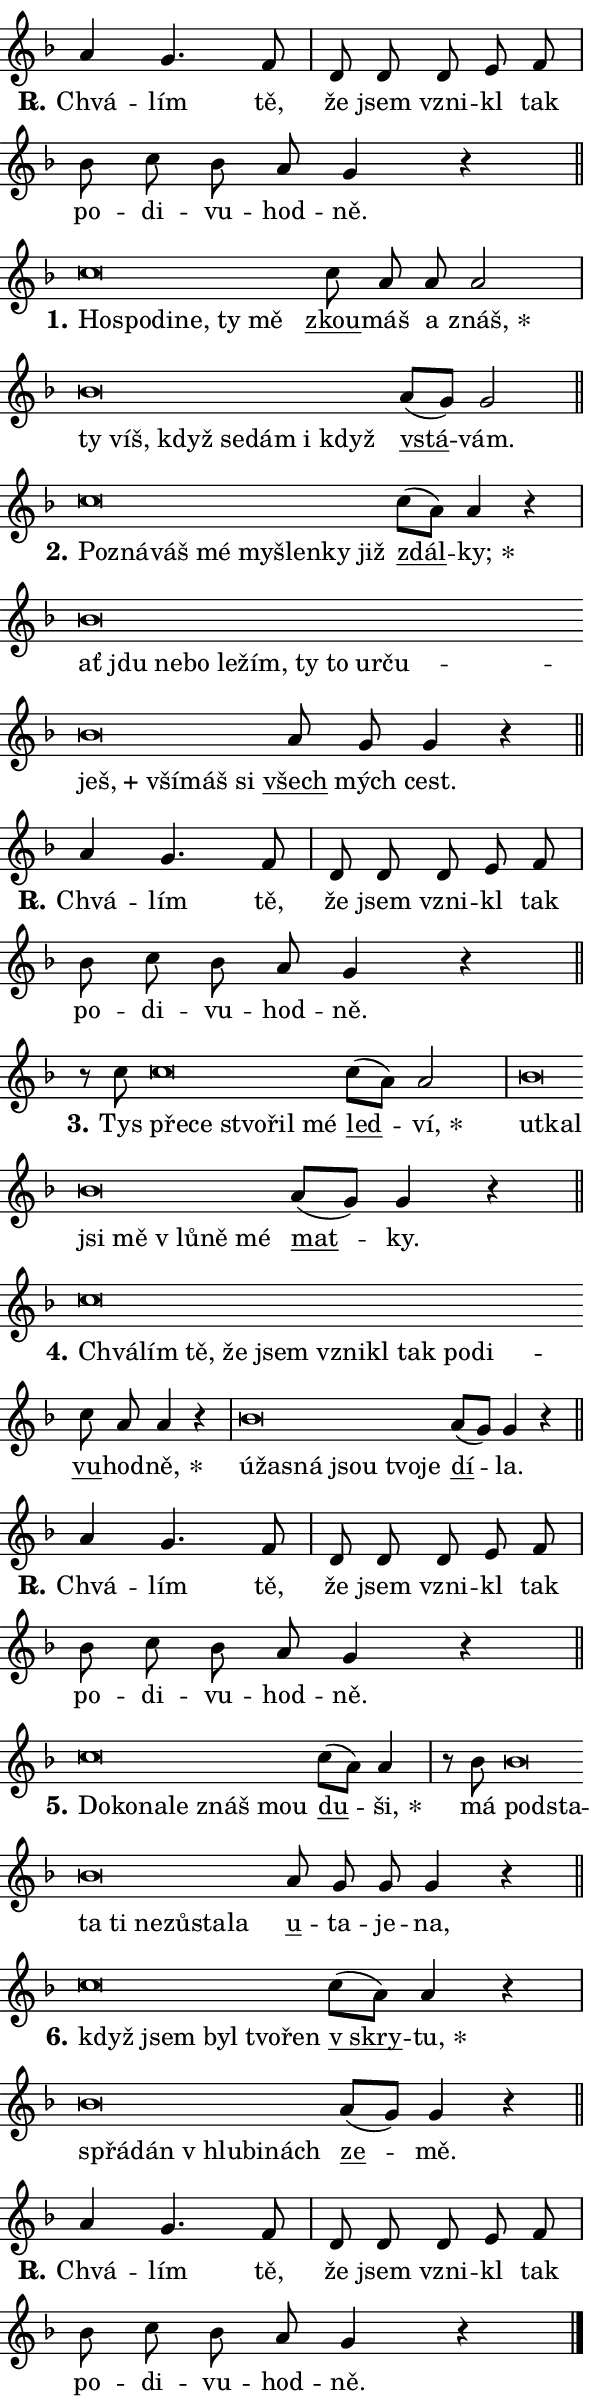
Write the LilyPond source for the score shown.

\version "2.24.0"
\header { tagline = "" }
\paper {
  indent = 0\cm
  top-margin = 0\cm
  right-margin = 0.13\cm % to fit lyric hyphens
  bottom-margin = 0\cm
  left-margin = 0\cm
  paper-width = 10\cm
  page-breaking = #ly:one-page-breaking
  system-system-spacing.basic-distance = #11
  score-system-spacing.basic-distance = #11
  ragged-last = ##f
}


%% Author: Thomas Morley
%% https://lists.gnu.org/archive/html/lilypond-user/2020-05/msg00002.html
#(define (line-position grob)
"Returns position of @var[grob} in current system:
   @code{'start}, if at first time-step
   @code{'end}, if at last time-step
   @code{'middle} otherwise
"
  (let* ((col (ly:item-get-column grob))
         (ln (ly:grob-object col 'left-neighbor))
         (rn (ly:grob-object col 'right-neighbor))
         (col-to-check-left (if (ly:grob? ln) ln col))
         (col-to-check-right (if (ly:grob? rn) rn col))
         (break-dir-left
           (and
             (ly:grob-property col-to-check-left 'non-musical #f)
             (ly:item-break-dir col-to-check-left)))
         (break-dir-right
           (and
             (ly:grob-property col-to-check-right 'non-musical #f)
             (ly:item-break-dir col-to-check-right))))
        (cond ((eqv? 1 break-dir-left) 'start)
              ((eqv? -1 break-dir-right) 'end)
              (else 'middle))))

#(define (tranparent-at-line-position vctor)
  (lambda (grob)
  "Relying on @code{line-position} select the relevant enry from @var{vctor}.
Used to determine transparency,"
    (case (line-position grob)
      ((end) (not (vector-ref vctor 0)))
      ((middle) (not (vector-ref vctor 1)))
      ((start) (not (vector-ref vctor 2))))))

noteHeadBreakVisibility =
#(define-music-function (break-visibility)(vector?)
"Makes @code{NoteHead}s transparent relying on @var{break-visibility}"
#{
  \override NoteHead.transparent =
    #(tranparent-at-line-position break-visibility)
#})

#(define delete-ledgers-for-transparent-note-heads
  (lambda (grob)
    "Reads whether a @code{NoteHead} is transparent.
If so this @code{NoteHead} is removed from @code{'note-heads} from
@var{grob}, which is supposed to be @code{LedgerLineSpanner}.
As a result ledgers are not printed for this @code{NoteHead}"
    (let* ((nhds-array (ly:grob-object grob 'note-heads))
           (nhds-list
             (if (ly:grob-array? nhds-array)
                 (ly:grob-array->list nhds-array)
                 '()))
           ;; Relies on the transparent-property being done before
           ;; Staff.LedgerLineSpanner.after-line-breaking is executed.
           ;; This is fragile ...
           (to-keep
             (remove
               (lambda (nhd)
                 (ly:grob-property nhd 'transparent #f))
               nhds-list)))
      ;; TODO find a better method to iterate over grob-arrays, similiar
      ;; to filter/remove etc for lists
      ;; For now rebuilt from scratch
      (set! (ly:grob-object grob 'note-heads)  '())
      (for-each
        (lambda (nhd)
          (ly:pointer-group-interface::add-grob grob 'note-heads nhd))
        to-keep))))

squashNotes = {
  \override NoteHead.X-extent = #'(-0.2 . 0.2)
  \override NoteHead.Y-extent = #'(-0.75 . 0)
  \override NoteHead.stencil =
    #(lambda (grob)
       (let ((pos (ly:grob-property grob 'staff-position)))
         (begin
           (if (< pos -7) (display "ERROR: Lower brevis then expected\n") (display ""))
           (if (<= pos -6) ly:text-interface::print ly:note-head::print))))
}
unSquashNotes = {
  \revert NoteHead.X-extent
  \revert NoteHead.Y-extent
  \revert NoteHead.stencil
}

hideNotes = \noteHeadBreakVisibility #begin-of-line-visible
unHideNotes = \noteHeadBreakVisibility #all-visible

% work-around for resetting accidentals
% https://lilypond.org/doc/v2.23/Documentation/notation/displaying-rhythms#unmetered-music
cadenzaMeasure = {
  \cadenzaOff
  \partial 1024 s1024
  \cadenzaOn
}

#(define-markup-command (accent layout props text) (markup?)
  "Underline accented syllable"
  (interpret-markup layout props
    #{\markup \override #'(offset . 4.3) \underline { #text }#}))

responsum = \markup \concat {
  "R" \hspace #-1.05 \path #0.1 #'((moveto 0 0.07) (lineto 0.9 0.8)) \hspace #0.05 "."
}

spaceSize = #0.6828661417322834 % exact space size for TeX Gyre Schola

\layout {
  \context {
    \Staff
    \remove "Time_signature_engraver"
    \override LedgerLineSpanner.after-line-breaking = #delete-ledgers-for-transparent-note-heads
  }
  \context {
    \Lyrics {
      \override LyricSpace.minimum-distance = \spaceSize
      \override LyricText.font-name = #"TeX Gyre Schola"
      \override LyricText.font-size = 1
      \override StanzaNumber.font-name = #"TeX Gyre Schola Bold"
      \override StanzaNumber.font-size = 1
    }
  }
  \context {
    \Score 
    \override NoteHead.text =
      #(lambda (grob) 
        (let ((pos (ly:grob-property grob 'staff-position)))
          #{\markup {
            \combine
              \halign #-0.55 \raise #(if (= pos -6) 0 0.5) \override #'(thickness . 2) \draw-line #'(3.2 . 0)
              \musicglyph "noteheads.sM1"
          }#}))
  }
}

% magnetic-lyrics.ily
%
%   written by
%     Jean Abou Samra <jean@abou-samra.fr>
%     Werner Lemberg <wl@gnu.org>
%
%   adapted by
%     Jiri Hon <jiri.hon@gmail.com>
%
% Version 2022-Apr-15

% https://www.mail-archive.com/lilypond-user@gnu.org/msg149350.html

#(define (Left_hyphen_pointer_engraver context)
   "Collect syllable-hyphen-syllable occurrences in lyrics and store
them in properties.  This engraver only looks to the left.  For
example, if the lyrics input is @code{foo -- bar}, it does the
following.

@itemize @bullet
@item
Set the @code{text} property of the @code{LyricHyphen} grob between
@q{foo} and @q{bar} to @code{foo}.

@item
Set the @code{left-hyphen} property of the @code{LyricText} grob with
text @q{foo} to the @code{LyricHyphen} grob between @q{foo} and
@q{bar}.
@end itemize

Use this auxiliary engraver in combination with the
@code{lyric-@/text::@/apply-@/magnetic-@/offset!} hook."
   (let ((hyphen #f)
         (text #f))
     (make-engraver
      (acknowledgers
       ((lyric-syllable-interface engraver grob source-engraver)
        (set! text grob)))
      (end-acknowledgers
       ((lyric-hyphen-interface engraver grob source-engraver)
        ;(when (not (grob::has-interface grob 'lyric-space-interface))
          (set! hyphen grob)));)
      ((stop-translation-timestep engraver)
       (when (and text hyphen)
         (ly:grob-set-object! text 'left-hyphen hyphen))
       (set! text #f)
       (set! hyphen #f)))))

#(define (lyric-text::apply-magnetic-offset! grob)
   "If the space between two syllables is less than the value in
property @code{LyricText@/.details@/.squash-threshold}, move the right
syllable to the left so that it gets concatenated with the left
syllable.

Use this function as a hook for
@code{LyricText@/.after-@/line-@/breaking} if the
@code{Left_@/hyphen_@/pointer_@/engraver} is active."
   (let ((hyphen (ly:grob-object grob 'left-hyphen #f)))
     (when hyphen
       (let ((left-text (ly:spanner-bound hyphen LEFT)))
         (when (grob::has-interface left-text 'lyric-syllable-interface)
           (let* ((common (ly:grob-common-refpoint grob left-text X))
                  (this-x-ext (ly:grob-extent grob common X))
                  (left-x-ext
                   (begin
                     ;; Trigger magnetism for left-text.
                     (ly:grob-property left-text 'after-line-breaking)
                     (ly:grob-extent left-text common X)))
                  ;; `delta` is the gap width between two syllables.
                  (delta (- (interval-start this-x-ext)
                            (interval-end left-x-ext)))
                  (details (ly:grob-property grob 'details))
                  (threshold (assoc-get 'squash-threshold details 0.2)))
             (when (< delta threshold)
               (let* (;; We have to manipulate the input text so that
                      ;; ligatures crossing syllable boundaries are not
                      ;; disabled.  For languages based on the Latin
                      ;; script this is essentially a beautification.
                      ;; However, for non-Western scripts it can be a
                      ;; necessity.
                      (lt (ly:grob-property left-text 'text))
                      (rt (ly:grob-property grob 'text))
                      (is-space (grob::has-interface hyphen 'lyric-space-interface))
                      (space (if is-space " " ""))
                      (extra-delta (if is-space spaceSize 0))
                      ;; Append new syllable.
                      (ltrt-space (if (and (string? lt) (string? rt))
                                (string-append lt space rt)
                                (make-concat-markup (list lt space rt))))
                      ;; Right-align `ltrt` to the right side.
                      (ltrt-space-markup (grob-interpret-markup
                               grob
                               (make-translate-markup
                                (cons (interval-length this-x-ext) 0)
                                (make-right-align-markup ltrt-space)))))
                 (begin
                   ;; Don't print `left-text`.
                   (ly:grob-set-property! left-text 'stencil #f)
                   ;; Set text and stencil (which holds all collected
                   ;; syllables so far) and shift it to the left.
                   (ly:grob-set-property! grob 'text ltrt-space)
                   (ly:grob-set-property! grob 'stencil ltrt-space-markup)
                   (ly:grob-translate-axis! grob (- (- delta extra-delta)) X))))))))))


#(define (lyric-hyphen::displace-bounds-first grob)
   ;; Make very sure this callback isn't triggered too early.
   (let ((left (ly:spanner-bound grob LEFT))
         (right (ly:spanner-bound grob RIGHT)))
     (ly:grob-property left 'after-line-breaking)
     (ly:grob-property right 'after-line-breaking)
     (ly:lyric-hyphen::print grob)))

squashThreshold = #0.4

\layout {
  \context {
    \Lyrics
    \consists #Left_hyphen_pointer_engraver
    \override LyricText.after-line-breaking =
      #lyric-text::apply-magnetic-offset!
    \override LyricHyphen.stencil = #lyric-hyphen::displace-bounds-first
    \override LyricText.details.squash-threshold = \squashThreshold
    \override LyricHyphen.minimum-distance = 0
    \override LyricHyphen.minimum-length = \squashThreshold
  }
}

squashText = \override LyricText.details.squash-threshold = 9999
unSquashText = \override LyricText.details.squash-threshold = \squashThreshold

leftText = \override LyricText.self-alignment-X = #LEFT
unLeftText = \revert LyricText.self-alignment-X

starOffset = #(lambda (grob) 
                (let ((x_offset (ly:self-alignment-interface::aligned-on-x-parent grob)))
                  (if (= x_offset 0) 0 (+ x_offset 1.2))))

star = #(define-music-function (syllable)(string?)
"Append star separator at the end of a syllable"
#{
  \once \override LyricText.X-offset = #starOffset
  \lyricmode { \markup {
    #syllable
    \override #'((font-name . "TeX Gyre Schola Bold")) \hspace #0.2 \lower #0.65 \larger "*"
  } }
#})

starAccent = #(define-music-function (syllable)(string?)
"Append star separator at the end of a syllable and make accent"
#{
  \once \override LyricText.X-offset = #starOffset
  \lyricmode { \markup {
    \accent #syllable
    \override #'((font-name . "TeX Gyre Schola Bold")) \hspace #0.2 \lower #0.65 \larger "*"
  } }
#})

breath = #(define-music-function (syllable)(string?)
"Append breathing indicator at the end of a syllable"
#{
  \lyricmode { \markup { #syllable "+" } }
#})

optionalBreath = #(define-music-function (syllable)(string?)
"Append optional breathing indicator at the end of a syllable"
#{
  \lyricmode { \markup { #syllable "(+)" } }
#})


\score {
    <<
        \new Voice = "melody" { \cadenzaOn \key f \major \relative { a'4 g4. f8 \cadenzaMeasure \bar "|" d d \bar "" d e f \cadenzaMeasure \bar "|" bes c bes a g4 r \cadenzaMeasure \bar "||" \break } }
        \new Lyrics \lyricsto "melody" { \lyricmode { \set stanza = \responsum
Chvá -- lím tě, že jsem vzni -- kl tak po -- di -- vu -- hod -- ně. } }
    >>
    \layout {}
}

\score {
    <<
        \new Voice = "melody" { \cadenzaOn \key f \major \relative { \squashNotes c''\breve*1/16 \hideNotes \breve*1/16 \bar "" \breve*1/16 \bar "" \breve*1/16 \bar "" \breve*1/16 \breve*1/16 \bar "" \unHideNotes \unSquashNotes \bar "" c8 a a a2 \cadenzaMeasure \bar "|" \squashNotes bes\breve*1/16 \hideNotes \breve*1/16 \bar "" \breve*1/16 \bar "" \breve*1/16 \bar "" \breve*1/16 \bar "" \breve*1/16 \breve*1/16 \bar "" \unHideNotes \unSquashNotes \bar "" a8[( g)] g2 \cadenzaMeasure \bar "||" \break } }
        \new Lyrics \lyricsto "melody" { \lyricmode { \set stanza = "1."
\leftText Ho -- \squashText spo -- di -- ne, ty mě \unLeftText \unSquashText \markup \accent zkou -- máš a \star znáš, \leftText ty \squashText víš, když se -- dám i když \unLeftText \unSquashText \markup \accent vstá -- vám. } }
    >>
    \layout {}
}

\score {
    <<
        \new Voice = "melody" { \cadenzaOn \key f \major \relative { \squashNotes c''\breve*1/16 \hideNotes \breve*1/16 \bar "" \breve*1/16 \bar "" \breve*1/16 \bar "" \breve*1/16 \bar "" \breve*1/16 \bar "" \breve*1/16 \breve*1/16 \bar "" \unHideNotes \unSquashNotes \bar "" c8[( a)] a4 r \cadenzaMeasure \bar "|" \squashNotes bes\breve*1/16 \hideNotes \breve*1/16 \bar "" \breve*1/16 \bar "" \breve*1/16 \bar "" \breve*1/16 \bar "" \breve*1/16 \bar "" \breve*1/16 \bar "" \breve*1/16 \bar "" \breve*1/16 \bar "" \breve*1/16 \bar "" \breve*1/16 \bar "" \breve*1/16 \bar "" \breve*1/16 \breve*1/16 \bar "" \unHideNotes \unSquashNotes \bar "" a8 g g4 r \cadenzaMeasure \bar "||" \break } }
        \new Lyrics \lyricsto "melody" { \lyricmode { \set stanza = "2."
\leftText Po -- \squashText zná -- váš mé my -- šlen -- ky již \unLeftText \unSquashText \markup \accent zdál -- \star ky; \leftText ať \squashText jdu ne -- bo le -- žím, ty to ur -- ču -- \breath "ješ," vší -- máš si \unLeftText \unSquashText \markup \accent všech mých cest. } }
    >>
    \layout {}
}

\score {
    <<
        \new Voice = "melody" { \cadenzaOn \key f \major \relative { a'4 g4. f8 \cadenzaMeasure \bar "|" d d \bar "" d e f \cadenzaMeasure \bar "|" bes c bes a g4 r \cadenzaMeasure \bar "||" \break } }
        \new Lyrics \lyricsto "melody" { \lyricmode { \set stanza = \responsum
Chvá -- lím tě, že jsem vzni -- kl tak po -- di -- vu -- hod -- ně. } }
    >>
    \layout {}
}

\score {
    <<
        \new Voice = "melody" { \cadenzaOn \key f \major \relative { r8 c''8 \squashNotes c\breve*1/16 \hideNotes \breve*1/16 \bar "" \breve*1/16 \bar "" \breve*1/16 \breve*1/16 \bar "" \unHideNotes \unSquashNotes \bar "" c8[( a)] a2 \cadenzaMeasure \bar "|" \squashNotes bes\breve*1/16 \hideNotes \breve*1/16 \bar "" \breve*1/16 \bar "" \breve*1/16 \bar "" \breve*1/16 \bar "" \breve*1/16 \breve*1/16 \bar "" \unHideNotes \unSquashNotes \bar "" a8[( g)] g4 r \cadenzaMeasure \bar "||" \break } }
        \new Lyrics \lyricsto "melody" { \lyricmode { \set stanza = "3."
Tys \leftText pře -- \squashText ce stvo -- řil mé \unLeftText \unSquashText \markup \accent led -- \star ví, \leftText ut -- \squashText kal jsi mě "v lů" -- ně mé \unLeftText \unSquashText \markup \accent mat -- ky. } }
    >>
    \layout {}
}

\score {
    <<
        \new Voice = "melody" { \cadenzaOn \key f \major \relative { \squashNotes c''\breve*1/16 \hideNotes \breve*1/16 \bar "" \breve*1/16 \bar "" \breve*1/16 \bar "" \breve*1/16 \bar "" \breve*1/16 \bar "" \breve*1/16 \bar "" \breve*1/16 \bar "" \breve*1/16 \breve*1/16 \bar "" \unHideNotes \unSquashNotes \bar "" c8 a a4 r \cadenzaMeasure \bar "|" \squashNotes bes\breve*1/16 \hideNotes \breve*1/16 \bar "" \breve*1/16 \bar "" \breve*1/16 \bar "" \breve*1/16 \breve*1/16 \bar "" \unHideNotes \unSquashNotes \bar "" a8[( g)] g4 r \cadenzaMeasure \bar "||" \break } }
        \new Lyrics \lyricsto "melody" { \lyricmode { \set stanza = "4."
\leftText Chvá -- \squashText lím tě, že jsem vzni -- kl tak po -- di -- \unLeftText \unSquashText \markup \accent vu -- hod -- \star ně, \leftText ú -- \squashText ža -- sná jsou tvo -- je \unLeftText \unSquashText \markup \accent dí -- la. } }
    >>
    \layout {}
}

\score {
    <<
        \new Voice = "melody" { \cadenzaOn \key f \major \relative { a'4 g4. f8 \cadenzaMeasure \bar "|" d d \bar "" d e f \cadenzaMeasure \bar "|" bes c bes a g4 r \cadenzaMeasure \bar "||" \break } }
        \new Lyrics \lyricsto "melody" { \lyricmode { \set stanza = \responsum
Chvá -- lím tě, že jsem vzni -- kl tak po -- di -- vu -- hod -- ně. } }
    >>
    \layout {}
}

\score {
    <<
        \new Voice = "melody" { \cadenzaOn \key f \major \relative { \squashNotes c''\breve*1/16 \hideNotes \breve*1/16 \bar "" \breve*1/16 \bar "" \breve*1/16 \bar "" \breve*1/16 \breve*1/16 \bar "" \unHideNotes \unSquashNotes \bar "" c8[( a)] a4 \cadenzaMeasure \bar "|" r8 bes8 \squashNotes bes\breve*1/16 \hideNotes \breve*1/16 \bar "" \breve*1/16 \bar "" \breve*1/16 \bar "" \breve*1/16 \bar "" \breve*1/16 \bar "" \breve*1/16 \breve*1/16 \bar "" \unHideNotes \unSquashNotes \bar "" a8 g g g4 r \cadenzaMeasure \bar "||" \break } }
        \new Lyrics \lyricsto "melody" { \lyricmode { \set stanza = "5."
\leftText Do -- \squashText ko -- na -- le znáš mou \unLeftText \unSquashText \markup \accent du -- \star ši, má \leftText pod -- \squashText sta -- ta ti ne -- zů -- sta -- la \unLeftText \unSquashText \markup \accent u -- ta -- je -- na, } }
    >>
    \layout {}
}

\score {
    <<
        \new Voice = "melody" { \cadenzaOn \key f \major \relative { \squashNotes c''\breve*1/16 \hideNotes \breve*1/16 \bar "" \breve*1/16 \bar "" \breve*1/16 \breve*1/16 \bar "" \unHideNotes \unSquashNotes \bar "" c8[( a)] a4 r \cadenzaMeasure \bar "|" \squashNotes bes\breve*1/16 \hideNotes \breve*1/16 \bar "" \breve*1/16 \bar "" \breve*1/16 \breve*1/16 \bar "" \unHideNotes \unSquashNotes \bar "" a8[( g)] g4 r \cadenzaMeasure \bar "||" \break } }
        \new Lyrics \lyricsto "melody" { \lyricmode { \set stanza = "6."
\leftText když \squashText jsem byl tvo -- řen \unLeftText \unSquashText \markup \accent "v skry" -- \star tu, \leftText spřá -- \squashText dán "v hlu" -- bi -- nách \unLeftText \unSquashText \markup \accent ze -- mě. } }
    >>
    \layout {}
}

\score {
    <<
        \new Voice = "melody" { \cadenzaOn \key f \major \relative { a'4 g4. f8 \cadenzaMeasure \bar "|" d d \bar "" d e f \cadenzaMeasure \bar "|" bes c bes a g4 r \cadenzaMeasure \bar "||" \break } \bar "|." }
        \new Lyrics \lyricsto "melody" { \lyricmode { \set stanza = \responsum
Chvá -- lím tě, že jsem vzni -- kl tak po -- di -- vu -- hod -- ně. } }
    >>
    \layout {}
}
